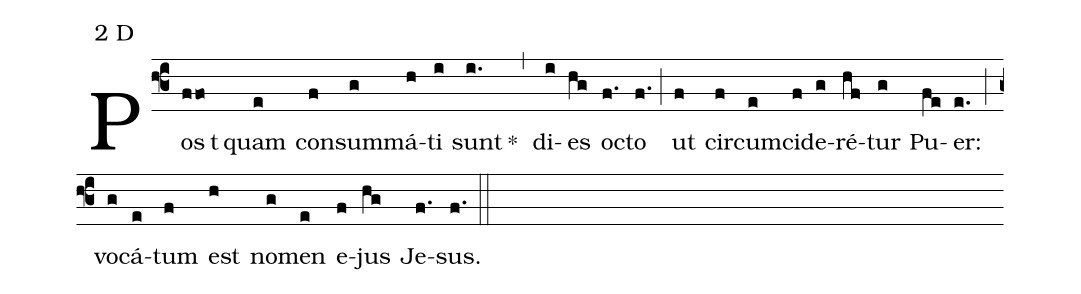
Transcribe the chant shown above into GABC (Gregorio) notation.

mode:2 D;
%%
(f3)Pos(ffo) t()quam(e) con(f)sum(g)má(h)ti(i) sunt(i.)  *()(,) di(i)es(hg) o(f.)cto(f.) (;) ut(f) cir(f)cum(e)ci(f)de(g)ré(hf)tur(g) Pu(fe)er:(e.) (;) vo(g)cá(e)tum(f) est(h) no(g)men(e) e(f)jus(hg) Je(f.)sus.(f.) (::)
